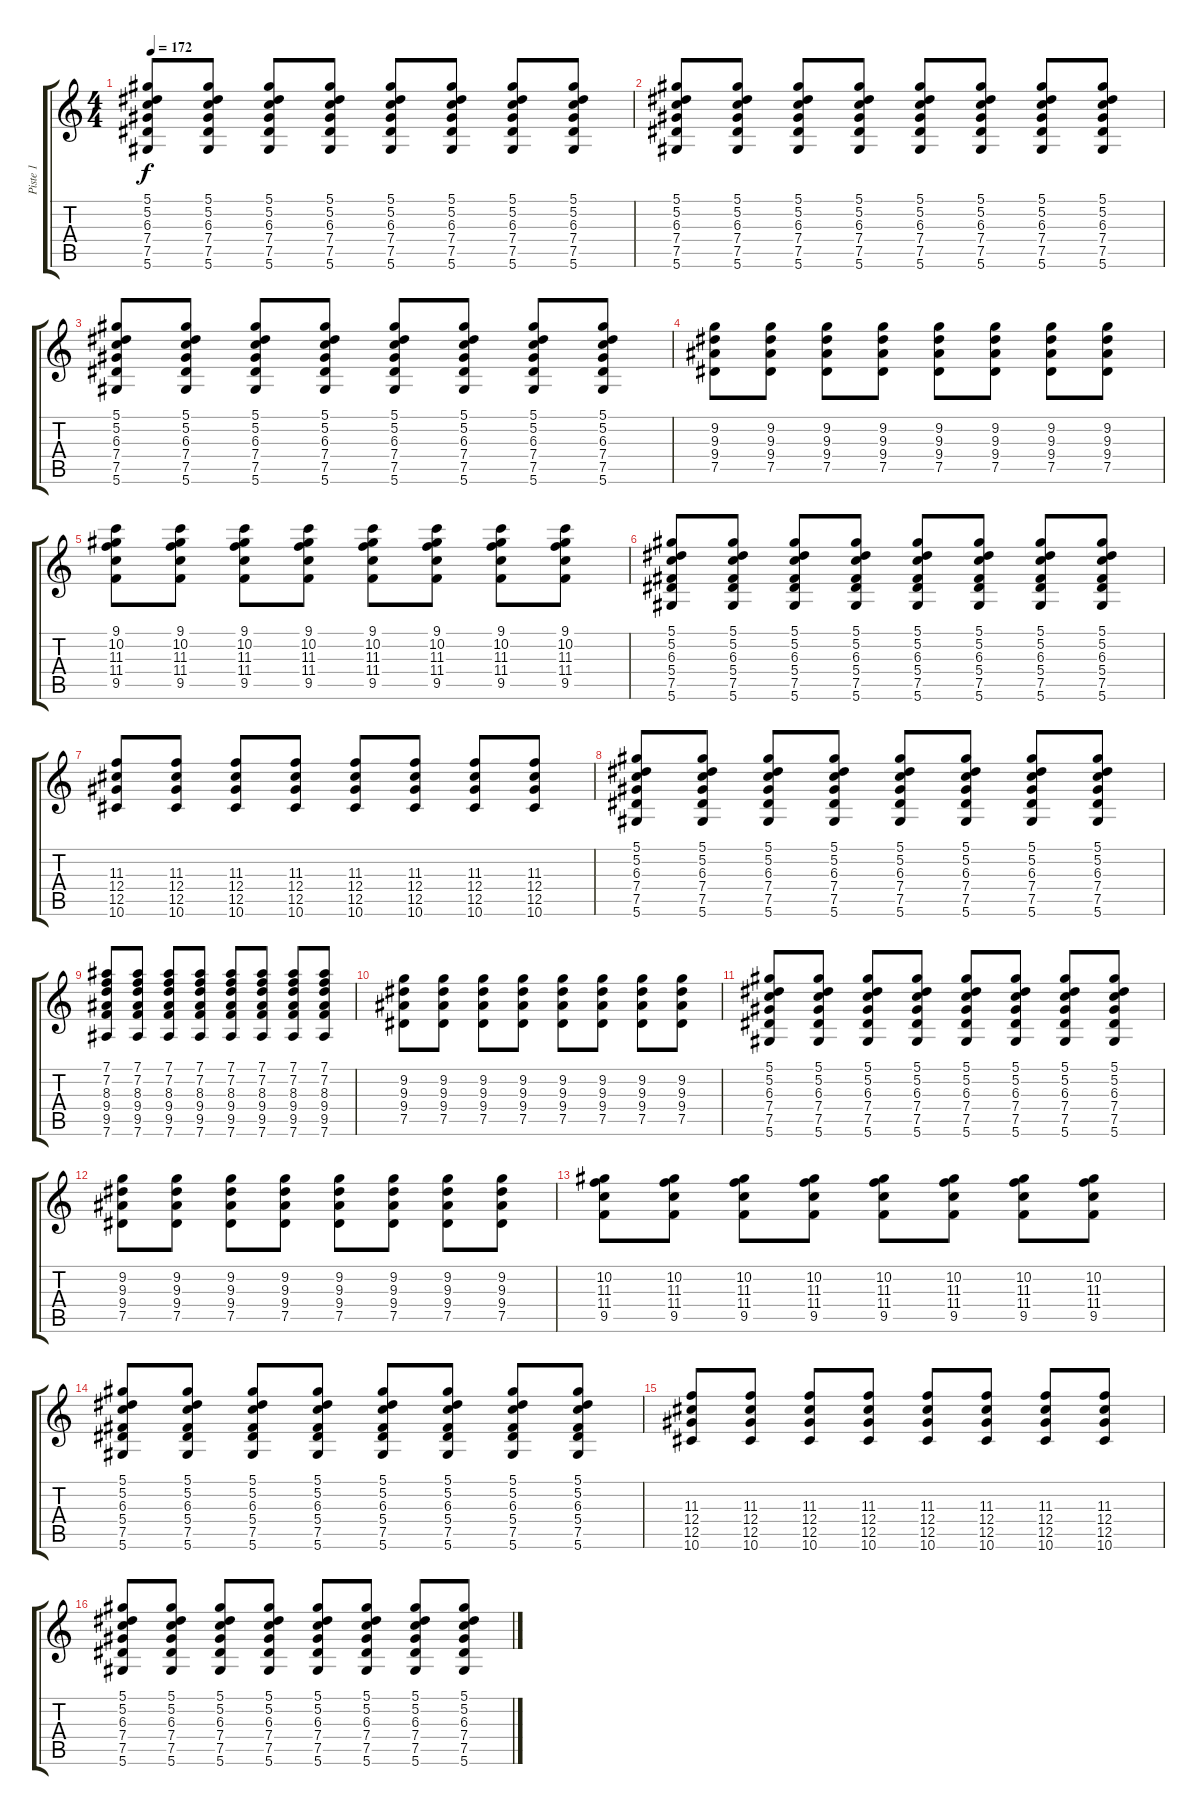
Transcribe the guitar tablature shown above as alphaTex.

\track ("Piste 1" "Piste 1") {instrument electricguitarclean}
\staff {score tabs}
\tuning (Eb4 Bb3 Gb3 Db3 Ab2 Eb2) {hide}
\ts (4 4)
\tempo 172
\clef g2
\ks c
(5.1 5.2 6.3 7.4 7.5 5.6).8{dy f} (5.1 5.2 6.3 7.4 7.5 5.6).8 (5.1 5.2 6.3 7.4 7.5 5.6).8 (5.1 5.2 6.3 7.4 7.5 5.6).8 (5.1 5.2 6.3 7.4 7.5 5.6).8 (5.1 5.2 6.3 7.4 7.5 5.6).8 (5.1 5.2 6.3 7.4 7.5 5.6).8 (5.1 5.2 6.3 7.4 7.5 5.6).8 |
(5.1 5.2 6.3 7.4 7.5 5.6).8 (5.1 5.2 6.3 7.4 7.5 5.6).8 (5.1 5.2 6.3 7.4 7.5 5.6).8 (5.1 5.2 6.3 7.4 7.5 5.6).8 (5.1 5.2 6.3 7.4 7.5 5.6).8 (5.1 5.2 6.3 7.4 7.5 5.6).8 (5.1 5.2 6.3 7.4 7.5 5.6).8 (5.1 5.2 6.3 7.4 7.5 5.6).8 |
(5.1 5.2 6.3 7.4 7.5 5.6).8 (5.1 5.2 6.3 7.4 7.5 5.6).8 (5.1 5.2 6.3 7.4 7.5 5.6).8 (5.1 5.2 6.3 7.4 7.5 5.6).8 (5.1 5.2 6.3 7.4 7.5 5.6).8 (5.1 5.2 6.3 7.4 7.5 5.6).8 (5.1 5.2 6.3 7.4 7.5 5.6).8 (5.1 5.2 6.3 7.4 7.5 5.6).8 |
(9.2 9.3 9.4 7.5).8 (9.2 9.3 9.4 7.5).8 (9.2 9.3 9.4 7.5).8 (9.2 9.3 9.4 7.5).8 (9.2 9.3 9.4 7.5).8 (9.2 9.3 9.4 7.5).8 (9.2 9.3 9.4 7.5).8 (9.2 9.3 9.4 7.5).8 |
(9.1 10.2 11.3 11.4 9.5).8 (9.1 10.2 11.3 11.4 9.5).8 (9.1 10.2 11.3 11.4 9.5).8 (9.1 10.2 11.3 11.4 9.5).8 (9.1 10.2 11.3 11.4 9.5).8 (9.1 10.2 11.3 11.4 9.5).8 (9.1 10.2 11.3 11.4 9.5).8 (9.1 10.2 11.3 11.4 9.5).8 |
(5.1 5.2 6.3 5.4 7.5 5.6).8 (5.1 5.2 6.3 5.4 7.5 5.6).8 (5.1 5.2 6.3 5.4 7.5 5.6).8 (5.1 5.2 6.3 5.4 7.5 5.6).8 (5.1 5.2 6.3 5.4 7.5 5.6).8 (5.1 5.2 6.3 5.4 7.5 5.6).8 (5.1 5.2 6.3 5.4 7.5 5.6).8 (5.1 5.2 6.3 5.4 7.5 5.6).8 |
(11.3 12.4 12.5 10.6).8 (11.3 12.4 12.5 10.6).8 (11.3 12.4 12.5 10.6).8 (11.3 12.4 12.5 10.6).8 (11.3 12.4 12.5 10.6).8 (11.3 12.4 12.5 10.6).8 (11.3 12.4 12.5 10.6).8 (11.3 12.4 12.5 10.6).8 |
(5.1 5.2 6.3 7.4 7.5 5.6).8 (5.1 5.2 6.3 7.4 7.5 5.6).8 (5.1 5.2 6.3 7.4 7.5 5.6).8 (5.1 5.2 6.3 7.4 7.5 5.6).8 (5.1 5.2 6.3 7.4 7.5 5.6).8 (5.1 5.2 6.3 7.4 7.5 5.6).8 (5.1 5.2 6.3 7.4 7.5 5.6).8 (5.1 5.2 6.3 7.4 7.5 5.6).8 |
(7.1 7.2 8.3 9.4 9.5 7.6).8 (7.1 7.2 8.3 9.4 9.5 7.6).8 (7.1 7.2 8.3 9.4 9.5 7.6).8 (7.1 7.2 8.3 9.4 9.5 7.6).8 (7.1 7.2 8.3 9.4 9.5 7.6).8 (7.1 7.2 8.3 9.4 9.5 7.6).8 (7.1 7.2 8.3 9.4 9.5 7.6).8 (7.1 7.2 8.3 9.4 9.5 7.6).8 |
(9.2 9.3 9.4 7.5).8 (9.2 9.3 9.4 7.5).8 (9.2 9.3 9.4 7.5).8 (9.2 9.3 9.4 7.5).8 (9.2 9.3 9.4 7.5).8 (9.2 9.3 9.4 7.5).8 (9.2 9.3 9.4 7.5).8 (9.2 9.3 9.4 7.5).8 |
(5.1 5.2 6.3 7.4 7.5 5.6).8 (5.1 5.2 6.3 7.4 7.5 5.6).8 (5.1 5.2 6.3 7.4 7.5 5.6).8 (5.1 5.2 6.3 7.4 7.5 5.6).8 (5.1 5.2 6.3 7.4 7.5 5.6).8 (5.1 5.2 6.3 7.4 7.5 5.6).8 (5.1 5.2 6.3 7.4 7.5 5.6).8 (5.1 5.2 6.3 7.4 7.5 5.6).8 |
(9.2 9.3 9.4 7.5).8 (9.2 9.3 9.4 7.5).8 (9.2 9.3 9.4 7.5).8 (9.2 9.3 9.4 7.5).8 (9.2 9.3 9.4 7.5).8 (9.2 9.3 9.4 7.5).8 (9.2 9.3 9.4 7.5).8 (9.2 9.3 9.4 7.5).8 |
(10.2 11.3 11.4 9.5).8 (10.2 11.3 11.4 9.5).8 (10.2 11.3 11.4 9.5).8 (10.2 11.3 11.4 9.5).8 (10.2 11.3 11.4 9.5).8 (10.2 11.3 11.4 9.5).8 (10.2 11.3 11.4 9.5).8 (10.2 11.3 11.4 9.5).8 |
(5.1 5.2 6.3 5.4 7.5 5.6).8 (5.1 5.2 6.3 5.4 7.5 5.6).8 (5.1 5.2 6.3 5.4 7.5 5.6).8 (5.1 5.2 6.3 5.4 7.5 5.6).8 (5.1 5.2 6.3 5.4 7.5 5.6).8 (5.1 5.2 6.3 5.4 7.5 5.6).8 (5.1 5.2 6.3 5.4 7.5 5.6).8 (5.1 5.2 6.3 5.4 7.5 5.6).8 |
(11.3 12.4 12.5 10.6).8 (11.3 12.4 12.5 10.6).8 (11.3 12.4 12.5 10.6).8 (11.3 12.4 12.5 10.6).8 (11.3 12.4 12.5 10.6).8 (11.3 12.4 12.5 10.6).8 (11.3 12.4 12.5 10.6).8 (11.3 12.4 12.5 10.6).8 |
(5.1 5.2 6.3 7.4 7.5 5.6).8 (5.1 5.2 6.3 7.4 7.5 5.6).8 (5.1 5.2 6.3 7.4 7.5 5.6).8 (5.1 5.2 6.3 7.4 7.5 5.6).8 (5.1 5.2 6.3 7.4 7.5 5.6).8 (5.1 5.2 6.3 7.4 7.5 5.6).8 (5.1 5.2 6.3 7.4 7.5 5.6).8 (5.1 5.2 6.3 7.4 7.5 5.6).8
